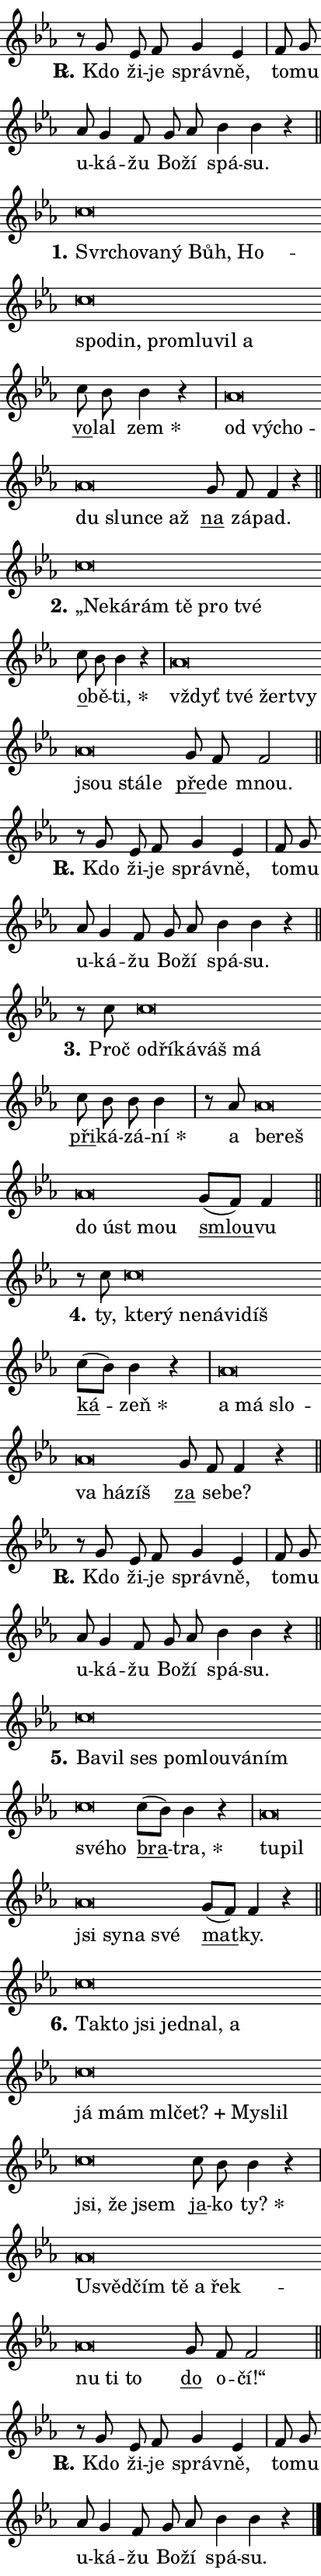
\version "2.24.0"
\header { tagline = "" }
\paper {
  indent = 0\cm
  top-margin = 0\cm
  right-margin = 0\cm
  bottom-margin = 0\cm
  left-margin = 0\cm
  paper-width = 7\cm
  page-breaking = #ly:one-page-breaking
  system-system-spacing.basic-distance = #11
  score-system-spacing.basic-distance = #11
  ragged-last = ##f
}


%% Author: Thomas Morley
%% https://lists.gnu.org/archive/html/lilypond-user/2020-05/msg00002.html
#(define (line-position grob)
"Returns position of @var[grob} in current system:
   @code{'start}, if at first time-step
   @code{'end}, if at last time-step
   @code{'middle} otherwise
"
  (let* ((col (ly:item-get-column grob))
         (ln (ly:grob-object col 'left-neighbor))
         (rn (ly:grob-object col 'right-neighbor))
         (col-to-check-left (if (ly:grob? ln) ln col))
         (col-to-check-right (if (ly:grob? rn) rn col))
         (break-dir-left
           (and
             (ly:grob-property col-to-check-left 'non-musical #f)
             (ly:item-break-dir col-to-check-left)))
         (break-dir-right
           (and
             (ly:grob-property col-to-check-right 'non-musical #f)
             (ly:item-break-dir col-to-check-right))))
        (cond ((eqv? 1 break-dir-left) 'start)
              ((eqv? -1 break-dir-right) 'end)
              (else 'middle))))

#(define (tranparent-at-line-position vctor)
  (lambda (grob)
  "Relying on @code{line-position} select the relevant enry from @var{vctor}.
Used to determine transparency,"
    (case (line-position grob)
      ((end) (not (vector-ref vctor 0)))
      ((middle) (not (vector-ref vctor 1)))
      ((start) (not (vector-ref vctor 2))))))

noteHeadBreakVisibility =
#(define-music-function (break-visibility)(vector?)
"Makes @code{NoteHead}s transparent relying on @var{break-visibility}"
#{
  \override NoteHead.transparent =
    #(tranparent-at-line-position break-visibility)
#})

#(define delete-ledgers-for-transparent-note-heads
  (lambda (grob)
    "Reads whether a @code{NoteHead} is transparent.
If so this @code{NoteHead} is removed from @code{'note-heads} from
@var{grob}, which is supposed to be @code{LedgerLineSpanner}.
As a result ledgers are not printed for this @code{NoteHead}"
    (let* ((nhds-array (ly:grob-object grob 'note-heads))
           (nhds-list
             (if (ly:grob-array? nhds-array)
                 (ly:grob-array->list nhds-array)
                 '()))
           ;; Relies on the transparent-property being done before
           ;; Staff.LedgerLineSpanner.after-line-breaking is executed.
           ;; This is fragile ...
           (to-keep
             (remove
               (lambda (nhd)
                 (ly:grob-property nhd 'transparent #f))
               nhds-list)))
      ;; TODO find a better method to iterate over grob-arrays, similiar
      ;; to filter/remove etc for lists
      ;; For now rebuilt from scratch
      (set! (ly:grob-object grob 'note-heads)  '())
      (for-each
        (lambda (nhd)
          (ly:pointer-group-interface::add-grob grob 'note-heads nhd))
        to-keep))))

hideNotes = {
  \noteHeadBreakVisibility #begin-of-line-visible
}
unHideNotes = {
  \noteHeadBreakVisibility #all-visible
}

% work-around for resetting accidentals
% https://lilypond.org/doc/v2.23/Documentation/notation/displaying-rhythms#unmetered-music
cadenzaMeasure = {
  \cadenzaOff
  \partial 1024 s1024
  \cadenzaOn
}

#(define-markup-command (accent layout props text) (markup?)
  "Underline accented syllable"
  (interpret-markup layout props
    #{\markup \override #'(offset . 4.3) \underline { #text }#}))

responsum = \markup \concat {
  "R" \hspace #-1.05 \path #0.1 #'((moveto 0 0.07) (lineto 0.9 0.8)) \hspace #0.05 "."
}

\layout {
    \context {
        \Staff
        \remove "Time_signature_engraver"
        \override LedgerLineSpanner.after-line-breaking = #delete-ledgers-for-transparent-note-heads
    }
    \context {
        \Voice {
            \override NoteHead.output-attributes = #'((class . "notehead"))
            \override Hairpin.height = #0.55
        }
    }
    \context {
        \Lyrics {
            \override StanzaNumber.output-attributes = #'((class . "stanzanumber"))
            \override LyricSpace.minimum-distance = #0.9
            \override LyricText.font-name = #"TeX Gyre Schola"
            \override LyricText.font-size = 1
            \override StanzaNumber.font-name = #"TeX Gyre Schola Bold"
            \override StanzaNumber.font-size = 1
        }
    }
}

% magnetic-lyrics.ily
%
%   written by
%     Jean Abou Samra <jean@abou-samra.fr>
%     Werner Lemberg <wl@gnu.org>
%
%   adapted by
%     Jiri Hon <jiri.hon@gmail.com>
%
% Version 2022-Apr-15

% https://www.mail-archive.com/lilypond-user@gnu.org/msg149350.html

#(define (Left_hyphen_pointer_engraver context)
   "Collect syllable-hyphen-syllable occurrences in lyrics and store
them in properties.  This engraver only looks to the left.  For
example, if the lyrics input is @code{foo -- bar}, it does the
following.

@itemize @bullet
@item
Set the @code{text} property of the @code{LyricHyphen} grob between
@q{foo} and @q{bar} to @code{foo}.

@item
Set the @code{left-hyphen} property of the @code{LyricText} grob with
text @q{foo} to the @code{LyricHyphen} grob between @q{foo} and
@q{bar}.
@end itemize

Use this auxiliary engraver in combination with the
@code{lyric-@/text::@/apply-@/magnetic-@/offset!} hook."
   (let ((hyphen #f)
         (text #f))
     (make-engraver
      (acknowledgers
       ((lyric-syllable-interface engraver grob source-engraver)
        (set! text grob)))
      (end-acknowledgers
       ((lyric-hyphen-interface engraver grob source-engraver)
        ;(when (not (grob::has-interface grob 'lyric-space-interface))
          (set! hyphen grob)));)
      ((stop-translation-timestep engraver)
       (when (and text hyphen)
         (ly:grob-set-object! text 'left-hyphen hyphen))
       (set! text #f)
       (set! hyphen #f)))))

#(define (lyric-text::apply-magnetic-offset! grob)
   "If the space between two syllables is less than the value in
property @code{LyricText@/.details@/.squash-threshold}, move the right
syllable to the left so that it gets concatenated with the left
syllable.

Use this function as a hook for
@code{LyricText@/.after-@/line-@/breaking} if the
@code{Left_@/hyphen_@/pointer_@/engraver} is active."
   (let ((hyphen (ly:grob-object grob 'left-hyphen #f)))
     (when hyphen
       (let ((left-text (ly:spanner-bound hyphen LEFT)))
         (when (grob::has-interface left-text 'lyric-syllable-interface)
           (let* ((common (ly:grob-common-refpoint grob left-text X))
                  (this-x-ext (ly:grob-extent grob common X))
                  (left-x-ext
                   (begin
                     ;; Trigger magnetism for left-text.
                     (ly:grob-property left-text 'after-line-breaking)
                     (ly:grob-extent left-text common X)))
                  ;; `delta` is the gap width between two syllables.
                  (delta (- (interval-start this-x-ext)
                            (interval-end left-x-ext)))
                  (details (ly:grob-property grob 'details))
                  (threshold (assoc-get 'squash-threshold details 0.2)))
             (when (< delta threshold)
               (let* (;; We have to manipulate the input text so that
                      ;; ligatures crossing syllable boundaries are not
                      ;; disabled.  For languages based on the Latin
                      ;; script this is essentially a beautification.
                      ;; However, for non-Western scripts it can be a
                      ;; necessity.
                      (lt (ly:grob-property left-text 'text))
                      (rt (ly:grob-property grob 'text))
                      (is-space (grob::has-interface hyphen 'lyric-space-interface))
                      (space (if is-space " " ""))
                      (space-markup (grob-interpret-markup grob " "))
                      (space-size (interval-length (ly:stencil-extent space-markup X)))
                      (extra-delta (if is-space space-size 0))
                      ;; Append new syllable.
                      (ltrt-space (if (and (string? lt) (string? rt))
                                (string-append lt space rt)
                                (make-concat-markup (list lt space rt))))
                      ;; Right-align `ltrt` to the right side.
                      (ltrt-space-markup (grob-interpret-markup
                               grob
                               (make-translate-markup
                                (cons (interval-length this-x-ext) 0)
                                (make-right-align-markup ltrt-space)))))
                 (begin
                   ;; Don't print `left-text`.
                   (ly:grob-set-property! left-text 'stencil #f)
                   ;; Set text and stencil (which holds all collected
                   ;; syllables so far) and shift it to the left.
                   (ly:grob-set-property! grob 'text ltrt-space)
                   (ly:grob-set-property! grob 'stencil ltrt-space-markup)
                   (ly:grob-translate-axis! grob (- (- delta extra-delta)) X))))))))))


#(define (lyric-hyphen::displace-bounds-first grob)
   ;; Make very sure this callback isn't triggered too early.
   (let ((left (ly:spanner-bound grob LEFT))
         (right (ly:spanner-bound grob RIGHT)))
     (ly:grob-property left 'after-line-breaking)
     (ly:grob-property right 'after-line-breaking)
     (ly:lyric-hyphen::print grob)))

squashThreshold = #0.4

\layout {
  \context {
    \Lyrics
    \consists #Left_hyphen_pointer_engraver
    \override LyricText.after-line-breaking =
      #lyric-text::apply-magnetic-offset!
    \override LyricHyphen.stencil = #lyric-hyphen::displace-bounds-first
    \override LyricText.details.squash-threshold = \squashThreshold
    \override LyricHyphen.minimum-distance = 0
    \override LyricHyphen.minimum-length = \squashThreshold
  }
}

squash = \override LyricText.details.squash-threshold = 9999
unSquash = \override LyricText.details.squash-threshold = \squashThreshold

left = \override LyricText.self-alignment-X = #LEFT
unLeft = \revert LyricText.self-alignment-X

starOffset = #(lambda (grob) 
                (let ((x_offset (ly:self-alignment-interface::aligned-on-x-parent grob)))
                  (if (= x_offset 0) 0 (+ x_offset 1.2))))

star = #(define-music-function (syllable)(string?)
"Append star separator at the end of a syllable"
#{
  \once \override LyricText.X-offset = #starOffset
  \lyricmode { \markup {
    #syllable
    \override #'((font-name . "TeX Gyre Schola Bold")) \hspace #0.2 \lower #0.65 \larger "*"
  } }
#})

starAccent = #(define-music-function (syllable)(string?)
"Append star separator at the end of a syllable and make accent"
#{
  \once \override LyricText.X-offset = #starOffset
  \lyricmode { \markup {
    \accent #syllable
    \override #'((font-name . "TeX Gyre Schola Bold")) \hspace #0.2 \lower #0.65 \larger "*"
  } }
#})

breath = #(define-music-function (syllable)(string?)
"Append breathing indicator at the end of a syllable"
#{
  \lyricmode { \markup { #syllable "+" } }
#})

optionalBreath = #(define-music-function (syllable)(string?)
"Append optional breathing indicator at the end of a syllable"
#{
  \lyricmode { \markup { #syllable "(+)" } }
#})


\score {
    <<
        \new Voice = "melody" { \cadenzaOn \key es \major \relative { r8 g' es f g4 es \cadenzaMeasure \bar "|" f8 g \bar "" as g4 f8 \bar "" g as \bar "" bes4 bes r \cadenzaMeasure \bar "||" \break } }
        \new Lyrics \lyricsto "melody" { \lyricmode { \set stanza = \responsum
Kdo ži -- je správ -- ně, to -- mu u -- ká -- žu Bo -- ží spá -- su. } }
    >>
    \layout {}
}

\score {
    <<
        \new Voice = "melody" { \cadenzaOn \key es \major \relative { c''\breve*1/16 \hideNotes \breve*1/16 \bar "" \breve*1/16 \bar "" \breve*1/16 \bar "" \breve*1/16 \bar "" \breve*1/16 \bar "" \breve*1/16 \bar "" \breve*1/16 \bar "" \breve*1/16 \bar "" \breve*1/16 \bar "" \breve*1/16 \breve*1/16 \bar "" \unHideNotes \bar "" c8 bes bes4 r \cadenzaMeasure \bar "|" as\breve*1/16 \hideNotes \breve*1/16 \bar "" \breve*1/16 \bar "" \breve*1/16 \bar "" \breve*1/16 \bar "" \breve*1/16 \breve*1/16 \bar "" \unHideNotes \bar "" g8 f f4 r \cadenzaMeasure \bar "||" \break } }
        \new Lyrics \lyricsto "melody" { \lyricmode { \set stanza = "1."
\left Svr -- \squash cho -- va -- ný Bůh, Ho -- spo -- din, pro -- mlu -- vil a \unLeft \unSquash \markup \accent vo -- lal \star zem \left od \squash vý -- cho -- du slun -- ce až \unLeft \unSquash \markup \accent na zá -- pad. } }
    >>
    \layout {}
}

\score {
    <<
        \new Voice = "melody" { \cadenzaOn \key es \major \relative { c''\breve*1/16 \hideNotes \breve*1/16 \bar "" \breve*1/16 \bar "" \breve*1/16 \bar "" \breve*1/16 \breve*1/16 \bar "" \unHideNotes \bar "" c8 bes bes4 r \cadenzaMeasure \bar "|" as\breve*1/16 \hideNotes \breve*1/16 \bar "" \breve*1/16 \bar "" \breve*1/16 \bar "" \breve*1/16 \bar "" \breve*1/16 \breve*1/16 \bar "" \unHideNotes \bar "" g8 f f2 \cadenzaMeasure \bar "||" \break } }
        \new Lyrics \lyricsto "melody" { \lyricmode { \set stanza = "2."
\left „Ne -- \squash ká -- rám tě pro tvé \unLeft \unSquash \markup \accent o -- bě -- \star ti, \left vždyť \squash tvé žer -- tvy jsou stá -- le \unLeft \unSquash \markup \accent pře -- de mnou. } }
    >>
    \layout {}
}

\score {
    <<
        \new Voice = "melody" { \cadenzaOn \key es \major \relative { r8 g' es f g4 es \cadenzaMeasure \bar "|" f8 g \bar "" as g4 f8 \bar "" g as \bar "" bes4 bes r \cadenzaMeasure \bar "||" \break } }
        \new Lyrics \lyricsto "melody" { \lyricmode { \set stanza = \responsum
Kdo ži -- je správ -- ně, to -- mu u -- ká -- žu Bo -- ží spá -- su. } }
    >>
    \layout {}
}

\score {
    <<
        \new Voice = "melody" { \cadenzaOn \key es \major \relative { r8 c''8 c\breve*1/16 \hideNotes \breve*1/16 \bar "" \breve*1/16 \bar "" \breve*1/16 \breve*1/16 \bar "" \unHideNotes \bar "" c8 bes bes bes4 \cadenzaMeasure \bar "|" r8 as8 as\breve*1/16 \hideNotes \breve*1/16 \bar "" \breve*1/16 \bar "" \breve*1/16 \breve*1/16 \bar "" \unHideNotes \bar "" g8[( f)] f4 \cadenzaMeasure \bar "||" \break } }
        \new Lyrics \lyricsto "melody" { \lyricmode { \set stanza = "3."
Proč \left od -- \squash ří -- ká -- váš má \unLeft \unSquash \markup \accent při -- ká -- zá -- \star ní a \left be -- \squash reš do úst mou \unLeft \unSquash \markup \accent smlou -- vu } }
    >>
    \layout {}
}

\score {
    <<
        \new Voice = "melody" { \cadenzaOn \key es \major \relative { r8 c''8 c\breve*1/16 \hideNotes \breve*1/16 \bar "" \breve*1/16 \bar "" \breve*1/16 \bar "" \breve*1/16 \breve*1/16 \bar "" \unHideNotes \bar "" c8[( bes)] bes4 r \cadenzaMeasure \bar "|" as\breve*1/16 \hideNotes \breve*1/16 \bar "" \breve*1/16 \bar "" \breve*1/16 \bar "" \breve*1/16 \breve*1/16 \bar "" \unHideNotes \bar "" g8 f f4 r \cadenzaMeasure \bar "||" \break } }
        \new Lyrics \lyricsto "melody" { \lyricmode { \set stanza = "4."
ty, \left kte -- \squash rý ne -- ná -- vi -- díš \unLeft \unSquash \markup \accent ká -- \star zeň \left a \squash má slo -- va há -- zíš \unLeft \unSquash \markup \accent za se -- be? } }
    >>
    \layout {}
}

\score {
    <<
        \new Voice = "melody" { \cadenzaOn \key es \major \relative { r8 g' es f g4 es \cadenzaMeasure \bar "|" f8 g \bar "" as g4 f8 \bar "" g as \bar "" bes4 bes r \cadenzaMeasure \bar "||" \break } }
        \new Lyrics \lyricsto "melody" { \lyricmode { \set stanza = \responsum
Kdo ži -- je správ -- ně, to -- mu u -- ká -- žu Bo -- ží spá -- su. } }
    >>
    \layout {}
}

\score {
    <<
        \new Voice = "melody" { \cadenzaOn \key es \major \relative { c''\breve*1/16 \hideNotes \breve*1/16 \bar "" \breve*1/16 \bar "" \breve*1/16 \bar "" \breve*1/16 \bar "" \breve*1/16 \bar "" \breve*1/16 \bar "" \breve*1/16 \breve*1/16 \bar "" \unHideNotes \bar "" c8[( bes)] bes4 r \cadenzaMeasure \bar "|" as\breve*1/16 \hideNotes \breve*1/16 \bar "" \breve*1/16 \bar "" \breve*1/16 \bar "" \breve*1/16 \breve*1/16 \bar "" \unHideNotes \bar "" g8[( f)] f4 r \cadenzaMeasure \bar "||" \break } }
        \new Lyrics \lyricsto "melody" { \lyricmode { \set stanza = "5."
\left Ba -- \squash vil ses po -- mlou -- vá -- ním své -- ho \unLeft \unSquash \markup \accent bra -- \star tra, \left tu -- \squash pil jsi sy -- na své \unLeft \unSquash \markup \accent mat -- ky. } }
    >>
    \layout {}
}

\score {
    <<
        \new Voice = "melody" { \cadenzaOn \key es \major \relative { c''\breve*1/16 \hideNotes \breve*1/16 \bar "" \breve*1/16 \bar "" \breve*1/16 \bar "" \breve*1/16 \bar "" \breve*1/16 \bar "" \breve*1/16 \bar "" \breve*1/16 \bar "" \breve*1/16 \bar "" \breve*1/16 \bar "" \breve*1/16 \bar "" \breve*1/16 \bar "" \breve*1/16 \bar "" \breve*1/16 \breve*1/16 \bar "" \unHideNotes \bar "" c8 bes bes4 r \cadenzaMeasure \bar "|" as\breve*1/16 \hideNotes \breve*1/16 \bar "" \breve*1/16 \bar "" \breve*1/16 \bar "" \breve*1/16 \bar "" \breve*1/16 \bar "" \breve*1/16 \bar "" \breve*1/16 \breve*1/16 \bar "" \unHideNotes \bar "" g8 f f2 \cadenzaMeasure \bar "||" \break } }
        \new Lyrics \lyricsto "melody" { \lyricmode { \set stanza = "6."
\left Tak -- \squash to jsi jed -- nal, a já mám ml -- \breath "čet?" My -- slil jsi, že jsem \unLeft \unSquash \markup \accent ja -- ko \star ty? \left U -- \squash svěd -- čím tě a řek -- nu ti to \unLeft \unSquash \markup \accent do o -- čí!“ } }
    >>
    \layout {}
}

\score {
    <<
        \new Voice = "melody" { \cadenzaOn \key es \major \relative { r8 g' es f g4 es \cadenzaMeasure \bar "|" f8 g \bar "" as g4 f8 \bar "" g as \bar "" bes4 bes r \cadenzaMeasure \bar "||" \break } \bar "|." }
        \new Lyrics \lyricsto "melody" { \lyricmode { \set stanza = \responsum
Kdo ži -- je správ -- ně, to -- mu u -- ká -- žu Bo -- ží spá -- su. } }
    >>
    \layout {}
}
